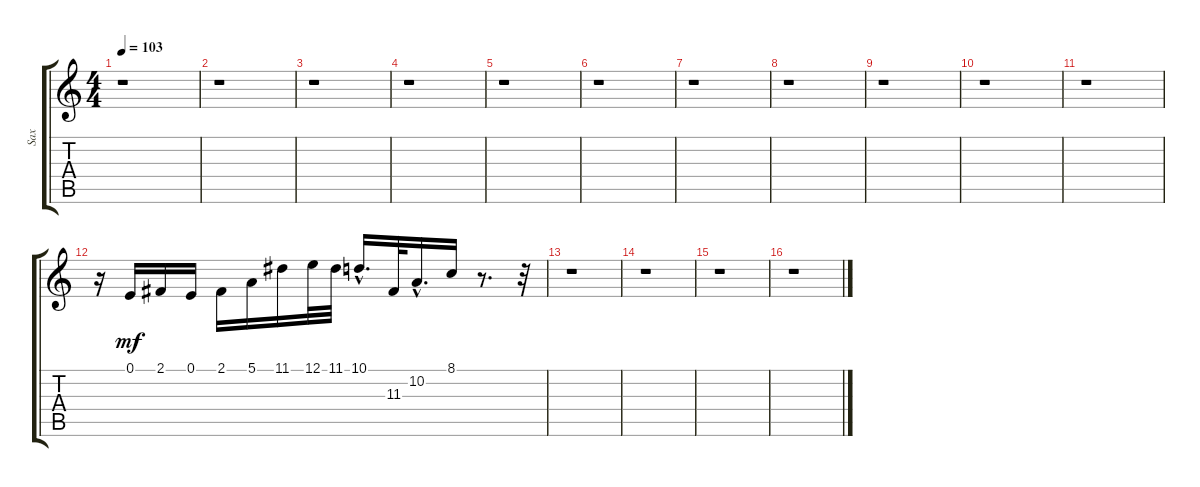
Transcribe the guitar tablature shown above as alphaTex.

\track ("Sax" "Sax") {instrument altosax}
\staff {score tabs}
\tuning (E4 B3 G3 D3 A2 E2) {hide}
\ts (4 4)
\tempo 103
\clef g2
\ks c
r.1{dy fff} |
r.1 |
r.1 |
r.1 |
r.1 |
r.1 |
r.1 |
r.1 |
r.1 |
r.1 |
r.1 |
r.16 0.1.16{dy mf} 2.1.16 0.1.16 2.1.16 5.1.16 11.1.16 12.1.32 11.1.32 10.1{hac}.16{d} 11.3.32 10.2{hac}.16{d} 8.1.16 r.8{d} r.32 |
r.1 |
r.1 |
r.1 |
r.1
